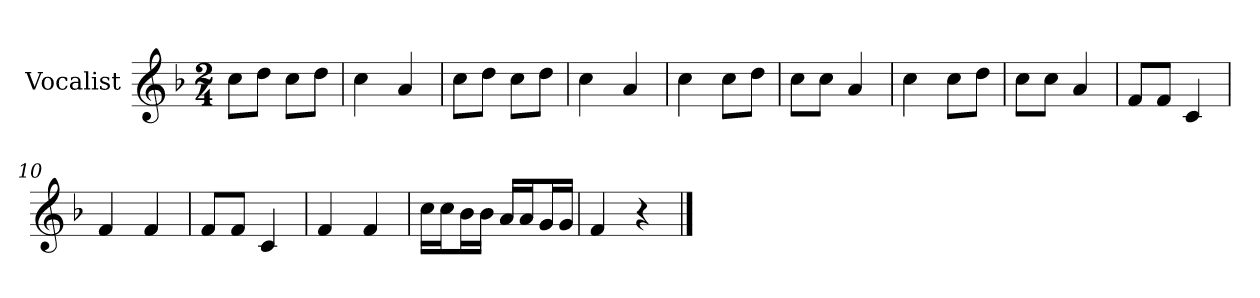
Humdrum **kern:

**kern
*part1
*staff1
*I"Vocalist
*k[b-]
*F:
*M2/4
=1
8ccL
8ddJ
8ccL
8ddJ
=2
4cc
4a
=3
8ccL
8ddJ
8ccL
8ddJ
=4
4cc
4a
=5
4cc
8ccL
8ddJ
=6
8ccL
8ccJ
4a
=7
4cc
8ccL
8ddJ
=8
8ccL
8ccJ
4a
=9
8fL
8fJ
4c
=10
4f
4f
=11
8fL
8fJ
4c
=12
4f
4f
=13
16ccLL
16ccJ
16b-L
16b-JJ
16aLL
16aJ
16gL
16gJJ
=14
4f
4r
==
*-
